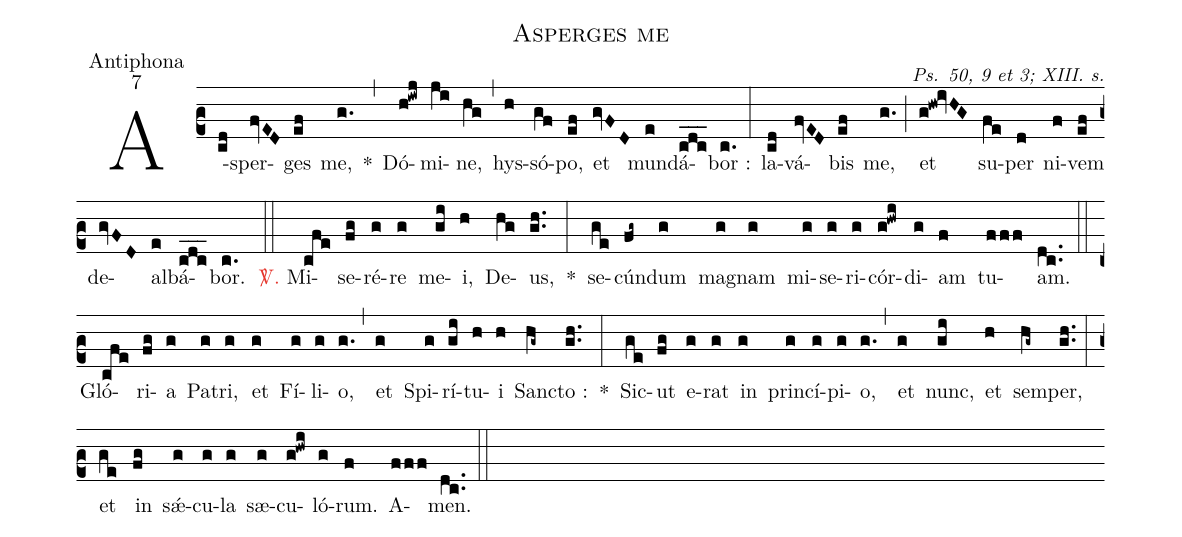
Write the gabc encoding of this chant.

name:Asperges me;
office-part:Antiphona;
mode:7;
commentary:Ps. 50, 9 et 3; XIII. s.;
%%
(c2) A(cd)sper(fvED)ges(ef) me,(g.) *(,) Dó(h!iwj)mi(ji)ne,(hg) (,) hys(h)só(g[oh:h]f)po,(ef) et(gvFD) mun(e)dá(cdc___)bor :(c.) (:) la(cd)vá(fvED)bis(ef) me,(g.) (;) et(g!hw!ivHG) su(fe)per(d) ni(f)vem(ef) de(gvFD)al(e)bá(cdc___)bor.(c.) (::) <c><sp>V/</sp>.</c> Mi(cfe)se(fg)ré(g)re(g) me(gi)i,(h) De(hg)us,(gh..) *(:) se(ge)cún(fg~)dum(g) ma(g)gnam(g) mi(g)se(g)ri(g)cór(g!hwi)di(g)am(f) tu(fff)am.(dc..) (::) Gló(cfe)ri(fg)a(g) Pa(g)tri,(g) et(g) Fí(g)li(g)o,(g.) (,) et(g) Spi(g)rí(gi)tu(h)i(h) San(hg~)cto :(gh..) *(:) Sic(ge)ut(fg) e(g)rat(g) in(g) prin(g)cí(g)pi(g)o,(g.) (,) et(g) nunc,(gi) et(h) sem(hg~)per,(gh..) (:) et(ge) in(fg) sǽ(g)cu(g)la(g) sæ(g)cu(g!hwi)ló(g)rum.(f) A(fff)men.(dc..) (::)
